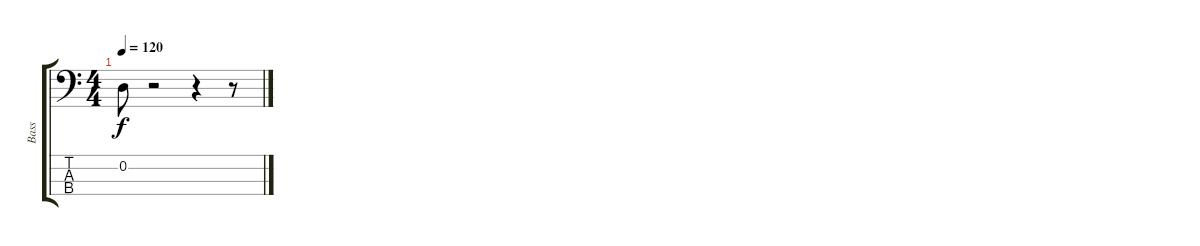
\track ("Bass" "Bass") {instrument electricbassfinger}
\staff {score tabs}
\tuning (G2 D2 A1 E1) {hide}
\ts (4 4)
\tempo 120
\clef f4
\ks c
0.2.8{dy f} r.2 r.4 r.8
